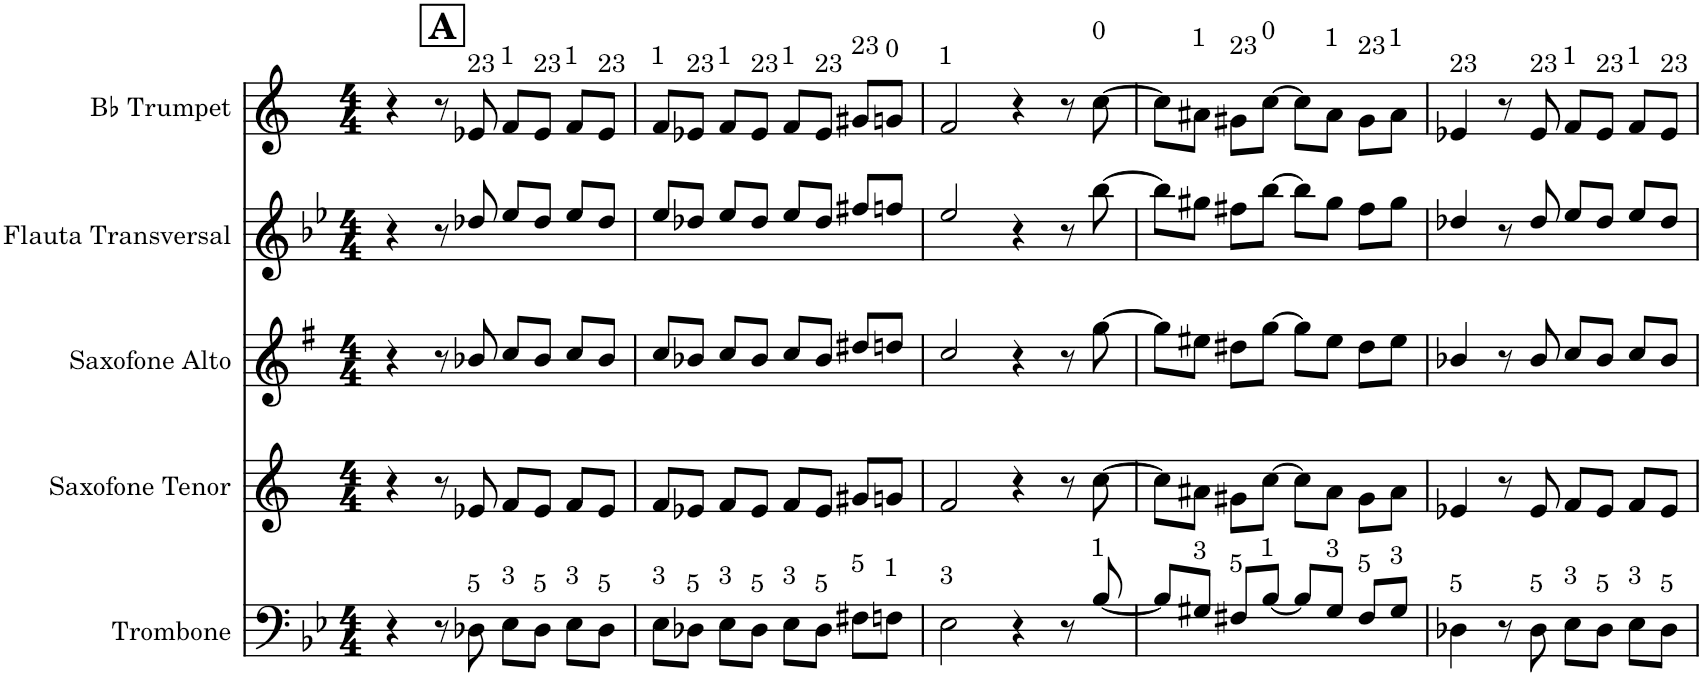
**kern	**kern	**kern	**kern	**kern
*part5	*part4	*part3	*part2	*part1
*staff5	*staff4	*staff3	*staff2	*staff1
*I"Trombone	*I"Saxofone Tenor	*I"Saxofone Alto	*I"Flauta Transversal	*I"Bb Trumpet
*I'Tbn.	*I'Sax. Tn.	*	*I'Fl.	*I'Bb Tpt.
*clefF4	*clefG2	*clefG2	*clefG2	*clefG2
*	*Trd8c14	*Trd5c9	*	*Trd1c2
*k[b-e-]	*k[]	*k[f#]	*k[b-e-]	*k[]
*M4/4	*M4/4	*M4/4	*M4/4	*M4/4
!!LO:REH:place=s1:a:B:cj:fs=14:t=A
=1	=1	=1	=1	=1
4r	4r	4r	4r	4r
8r	8r	8r	8r	8r
!	!	!	!	!LO:TX:a:t=23
!LO:TX:a:t=5	!	!	!	!
8D-X\	8e-X/	8b-X/	8dd-X/	8e-X/
!	!	!	!	!LO:TX:a:t=1
!LO:TX:a:t=3	!	!	!	!
8E-\L	8f/L	8cc/L	8ee-/L	8f/L
!	!	!	!	!LO:TX:a:t=23
!LO:TX:a:t=5	!	!	!	!
8D-\J	8e-/J	8b-/J	8dd-/J	8e-/J
!	!	!	!	!LO:TX:a:t=1
!LO:TX:a:t=3	!	!	!	!
8E-\L	8f/L	8cc/L	8ee-/L	8f/L
!	!	!	!	!LO:TX:a:t=23
!LO:TX:a:t=5	!	!	!	!
8D-\J	8e-/J	8b-/J	8dd-/J	8e-/J
=2	=2	=2	=2	=2
!	!	!	!	!LO:TX:a:t=1
!LO:TX:a:t=3	!	!	!	!
8E-\L	8f/L	8cc/L	8ee-/L	8f/L
!	!	!	!	!LO:TX:a:t=23
!LO:TX:a:t=5	!	!	!	!
8D-X\J	8e-X/J	8b-X/J	8dd-X/J	8e-X/J
!	!	!	!	!LO:TX:a:t=1
!LO:TX:a:t=3	!	!	!	!
8E-\L	8f/L	8cc/L	8ee-/L	8f/L
!	!	!	!	!LO:TX:a:t=23
!LO:TX:a:t=5	!	!	!	!
8D-\J	8e-/J	8b-/J	8dd-/J	8e-/J
!	!	!	!	!LO:TX:a:t=1
!LO:TX:a:t=3	!	!	!	!
8E-\L	8f/L	8cc/L	8ee-/L	8f/L
!	!	!	!	!LO:TX:a:t=23
!LO:TX:a:t=5	!	!	!	!
8D-\J	8e-/J	8b-/J	8dd-/J	8e-/J
!	!	!	!	!LO:TX:a:t=23
!LO:TX:a:t=5	!	!	!	!
8F#X\L	8g#X/L	8dd#X/L	8ff#X/L	8g#X/L
!	!	!	!	!LO:TX:a:t=0
!LO:TX:a:t=1	!	!	!	!
8Fn\J	8gn/J	8ddn/J	8ffn/J	8gn/J
=3	=3	=3	=3	=3
!	!	!	!	!LO:TX:a:t=1
!LO:TX:a:t=3	!	!	!	!
2E-\	2f/	2cc/	2ee-/	2f/
4r	4r	4r	4r	4r
8r	8r	8r	8r	8r
!	!	!	!	!LO:TX:a:t=0
!LO:TX:a:t=1	!	!	!	!
[8B-/	[8cc\	[8gg\	[8bb-\	[8cc\
=4	=4	=4	=4	=4
8B-/L]	8cc\L]	8gg\L]	8bb-\L]	8cc\L]
!	!	!	!	!LO:TX:a:t=1
!LO:TX:a:t=3	!	!	!	!
8G#X/J	8a#X\J	8ee#X\J	8gg#X\J	8a#X\J
!	!	!	!	!LO:TX:a:t=23
!LO:TX:a:t=5	!	!	!	!
8F#X/L	8g#X\L	8dd#X\L	8ff#X\L	8g#X\L
!	!	!	!	!LO:TX:a:t=0
!LO:TX:a:t=1	!	!	!	!
[8B-/J	[8cc\J	[8gg\J	[8bb-\J	[8cc\J
8B-/L]	8cc\L]	8gg\L]	8bb-\L]	8cc\L]
!	!	!	!	!LO:TX:a:t=1
!LO:TX:a:t=3	!	!	!	!
8G#/J	8a#\J	8ee#\J	8gg#\J	8a#\J
!	!	!	!	!LO:TX:a:t=23
!LO:TX:a:t=5	!	!	!	!
8F#/L	8g#\L	8dd#\L	8ff#\L	8g#\L
!	!	!	!	!LO:TX:a:t=1
!LO:TX:a:t=3	!	!	!	!
8G#/J	8a#\J	8ee#\J	8gg#\J	8a#\J
=5	=5	=5	=5	=5
!	!	!	!	!LO:TX:a:t=23
!LO:TX:a:t=5	!	!	!	!
4D-X\	4e-X/	4b-X/	4dd-X/	4e-X/
8r	8r	8r	8r	8r
!	!	!	!	!LO:TX:a:t=23
!LO:TX:a:t=5	!	!	!	!
8D-\	8e-/	8b-/	8dd-/	8e-/
!	!	!	!	!LO:TX:a:t=1
!LO:TX:a:t=3	!	!	!	!
8E-\L	8f/L	8cc/L	8ee-/L	8f/L
!	!	!	!	!LO:TX:a:t=23
!LO:TX:a:t=5	!	!	!	!
8D-\J	8e-/J	8b-/J	8dd-/J	8e-/J
!	!	!	!	!LO:TX:a:t=1
!LO:TX:a:t=3	!	!	!	!
8E-\L	8f/L	8cc/L	8ee-/L	8f/L
!	!	!	!	!LO:TX:a:t=23
!LO:TX:a:t=5	!	!	!	!
8D-\J	8e-/J	8b-/J	8dd-/J	8e-/J
=	=	=	=	=
*-	*-	*-	*-	*-
